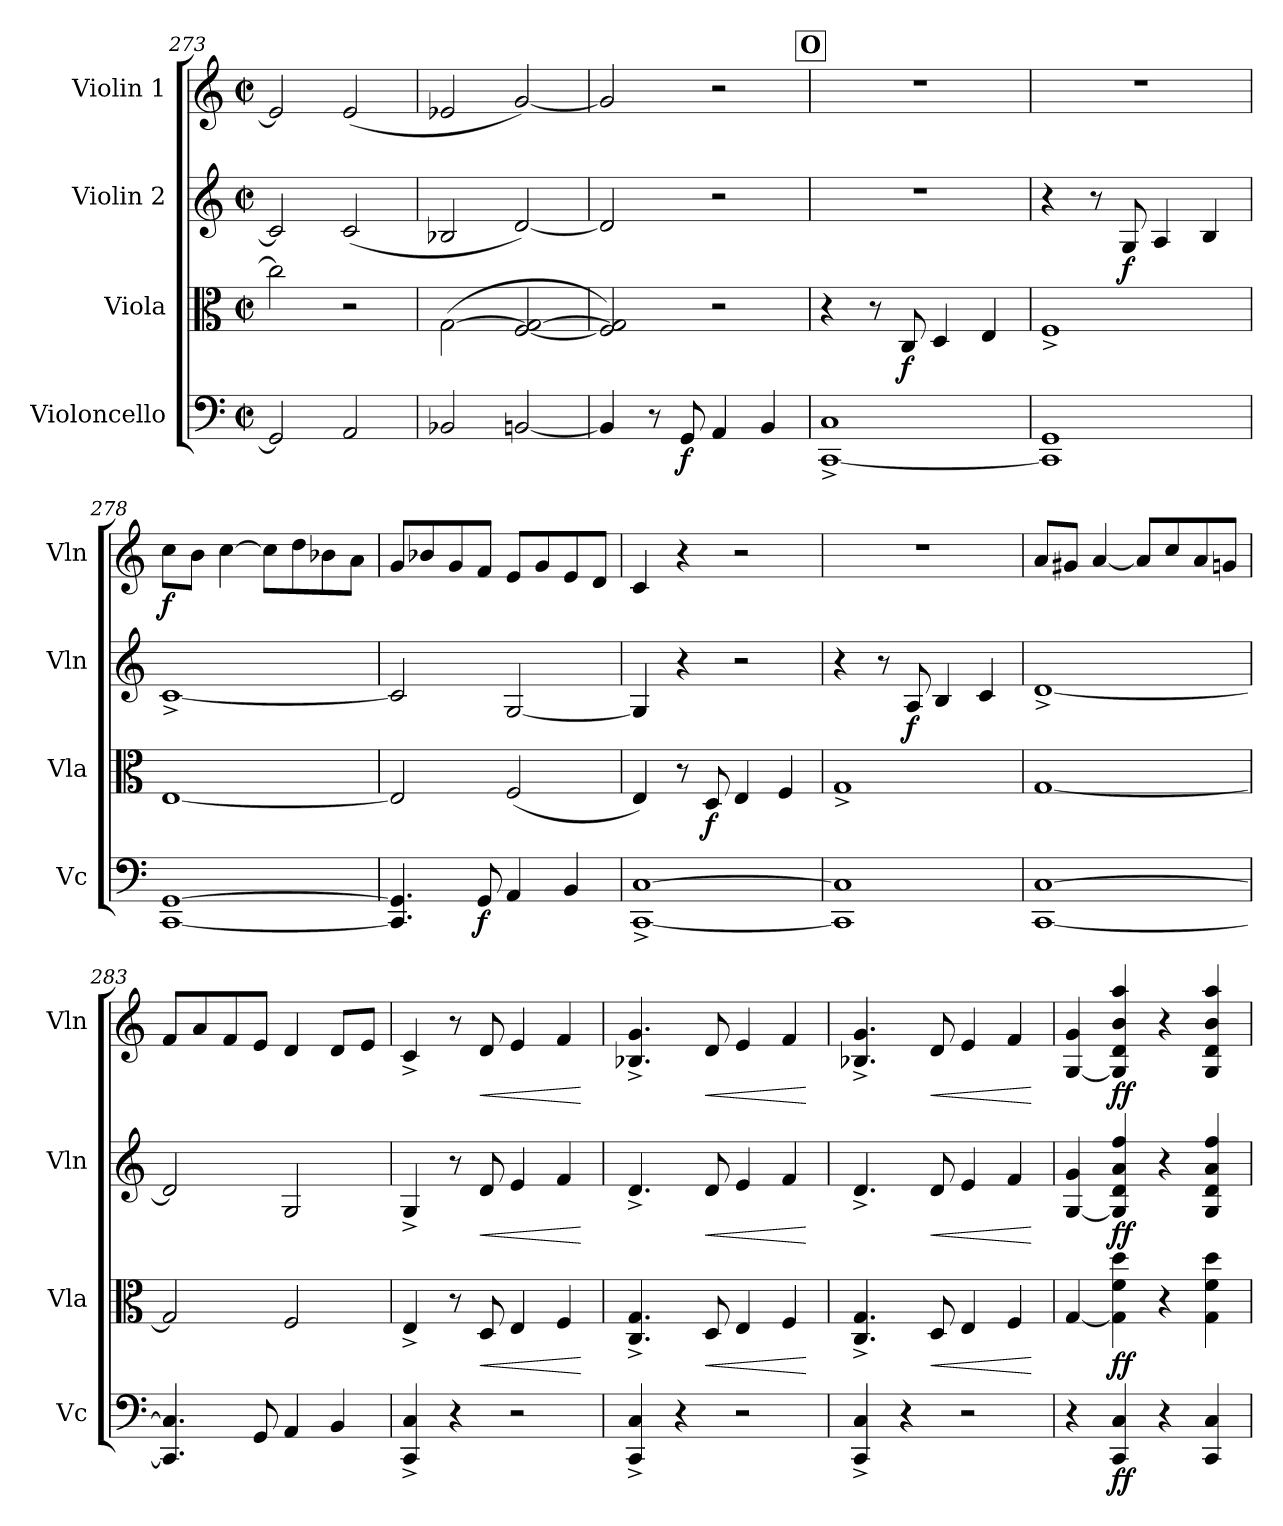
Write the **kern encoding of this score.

**kern	**dynam	**kern	**dynam	**kern	**dynam	**kern	**dynam
*part4	*part4	*part3	*part3	*part2	*part2	*part1	*part1
*staff4	*staff4	*staff3	*staff3	*staff2	*staff2	*staff1	*staff1
*I"Violoncello	*	*I"Viola	*	*I"Violin 2	*	*I"Violin 1	*
*I'Vc	*	*I'Vla	*	*I'Vln	*	*I'Vln	*
*clefF4	*	*clefC3	*	*clefG2	*	*clefG2	*
*k[]	*	*k[]	*	*k[]	*	*k[]	*
*M2/2	*	*M2/2	*	*M2/2	*	*M2/2	*
*met(c|)	*	*met(c|)	*	*met(c|)	*	*met(c|)	*
=273	=273	=273	=273	=273	=273	=273	=273
2GG#/]	.	2cc\]	.	2c/]	.	2e/]	.
2AA/	.	2r	.	(2c/	.	(2e/	.
=274	=274	=274	=274	=274	=274	=274	=274
2BB-X/	.	(<[2G\	.	2B-X/	.	2e-X/	.
[2BBn/	.	[2F/ 2G/_	.	[2d/)	.	[2g/)	.
=275	=275	=275	=275	=275	=275	=275	=275
4BB/]	.	2F/] 2G/])	.	2d/]	.	2g/]	.
8r	.	.	.	.	.	.	.
!	!LO:DY:b	!	!	!	!	!	!
8GG/	f	.	.	.	.	.	.
4AA/	.	2r	.	2r	.	2r	.
4BB/	.	.	.	.	.	.	.
!!LO:REH:place=s1:a:B:cj:fs=14:t=O
=276	=276	=276	=276	=276	=276	=276	=276
[1CC^ 1C^	.	4r	.	1r	.	1r	.
.	.	8r	.	.	.	.	.
!	!	!	!LO:DY:b	!	!	!	!
.	.	8C/	f	.	.	.	.
.	.	4D/	.	.	.	.	.
.	.	4E/	.	.	.	.	.
=277	=277	=277	=277	=277	=277	=277	=277
1CC] 1GG	.	1F^	.	4r	.	1r	.
.	.	.	.	8r	.	.	.
!	!	!	!	!	!LO:DY:b	!	!
.	.	.	.	8G/	f	.	.
.	.	.	.	4A/	.	.	.
.	.	.	.	4B/	.	.	.
!!LO:LB:g=z
=278	=278	=278	=278	=278	=278	=278	=278
!	!	!	!	!	!	!	!LO:DY:b
[1CC [1GG	.	[1E	.	[1c^	.	8cc\L	f
.	.	.	.	.	.	8b\J	.
.	.	.	.	.	.	[4cc\	.
.	.	.	.	.	.	8cc\L]	.
.	.	.	.	.	.	8dd\	.
.	.	.	.	.	.	8b-X\	.
.	.	.	.	.	.	8a\J	.
=279	=279	=279	=279	=279	=279	=279	=279
4.CC/] 4.GG/]	.	2E/]	.	2c/]	.	8g/L	.
.	.	.	.	.	.	8b-X/	.
.	.	.	.	.	.	8g/	.
!	!LO:DY:b	!	!	!	!	!	!
8GG/	f	.	.	.	.	8f/J	.
4AA/	.	(2F/	.	[2G/	.	8e/L	.
.	.	.	.	.	.	8g/	.
4BB/	.	.	.	.	.	8e/	.
.	.	.	.	.	.	8d/J	.
=280	=280	=280	=280	=280	=280	=280	=280
[1CC^ [1C^	.	4E/)	.	4G/]	.	4c/	.
.	.	8r	.	4r	.	4r	.
!	!	!	!LO:DY:b	!	!	!	!
.	.	8D/	f	.	.	.	.
.	.	4E/	.	2r	.	2r	.
.	.	4F/	.	.	.	.	.
=281	=281	=281	=281	=281	=281	=281	=281
1CC] 1C]	.	1G^	.	4r	.	1r	.
.	.	.	.	8r	.	.	.
!	!	!	!	!	!LO:DY:b	!	!
.	.	.	.	8A/	f	.	.
.	.	.	.	4B/	.	.	.
.	.	.	.	4c/	.	.	.
=282	=282	=282	=282	=282	=282	=282	=282
[1CC [1C	.	[1G	.	[1d^	.	8a/L	.
.	.	.	.	.	.	8g#X/J	.
.	.	.	.	.	.	[4a/	.
.	.	.	.	.	.	8a/L]	.
.	.	.	.	.	.	8cc/	.
.	.	.	.	.	.	8a/	.
.	.	.	.	.	.	8gn/J	.
!!LO:LB:g=z
=283	=283	=283	=283	=283	=283	=283	=283
4.CC/] 4.C/]	.	2G/]	.	2d/]	.	8f/L	.
.	.	.	.	.	.	8a/	.
.	.	.	.	.	.	8f/	.
8GG/	.	.	.	.	.	8e/J	.
4AA/	.	2F/	.	2G/	.	4d/	.
4BB/	.	.	.	.	.	8d/L	.
.	.	.	.	.	.	8e/J	.
!!LO:LB:g=z
=284	=284	=284	=284	=284	=284	=284	=284
4CC/^ 4C/^	.	4E^/	.	4G^/	.	4c^/	.
4r	.	8r	.	8r	.	8r	.
!	!	!	!LO:HP:b	!	!LO:HP:b	!	!LO:HP:b
.	.	8D/	<	8d/	<	8d/	<
2r	.	4E/	.	4e/	.	4e/	.
.	.	4F/	.	4f/	.	4f/	.
.	.	.	[	.	[	.	[
=285	=285	=285	=285	=285	=285	=285	=285
4CC/^ 4C/^	.	4.C/^ 4.G/^	.	4.d^/	.	4.B-X/^ 4.g/^	.
4r	.	.	.	.	.	.	.
!	!	!	!LO:HP:b	!	!LO:HP:b	!	!LO:HP:b
.	.	8D/	<	8d/	<	8d/	<
2r	.	4E/	.	4e/	.	4e/	.
.	.	4F/	.	4f/	.	4f/	.
.	.	.	[	.	[	.	[
=286	=286	=286	=286	=286	=286	=286	=286
4CC/^ 4C/^	.	4.C/^ 4.G/^	.	4.d^/	.	4.B-X/^ 4.g/^	.
4r	.	.	.	.	.	.	.
!	!	!	!LO:HP:b	!	!LO:HP:b	!	!LO:HP:b
.	.	8D/	<	8d/	<	8d/	<
2r	.	4E/	.	4e/	.	4e/	.
.	.	4F/	.	4f/	.	4f/	.
.	.	.	[	.	[	.	[
=287	=287	=287	=287	=287	=287	=287	=287
4r	.	[<4G/	.	[4G/ 4g/	.	[4G/ 4g/	.
!	!LO:DY:b	!	!LO:DY:b	!	!LO:DY:b	!	!LO:DY:b
4CC/ 4C/	ff	4G\] 4f\ 4dd\	ff	4G/] 4d/ 4a/ 4ff/	ff	4G/] 4d/ 4b/ 4aa/	ff
4r	.	4r	.	4r	.	4r	.
4CC/ 4C/	.	4G\ 4f\ 4dd\	.	4G/ 4d/ 4a/ 4ff/	.	4G/ 4d/ 4b/ 4aa/	.
=	=	=	=	=	=	=	=
*-	*-	*-	*-	*-	*-	*-	*-
